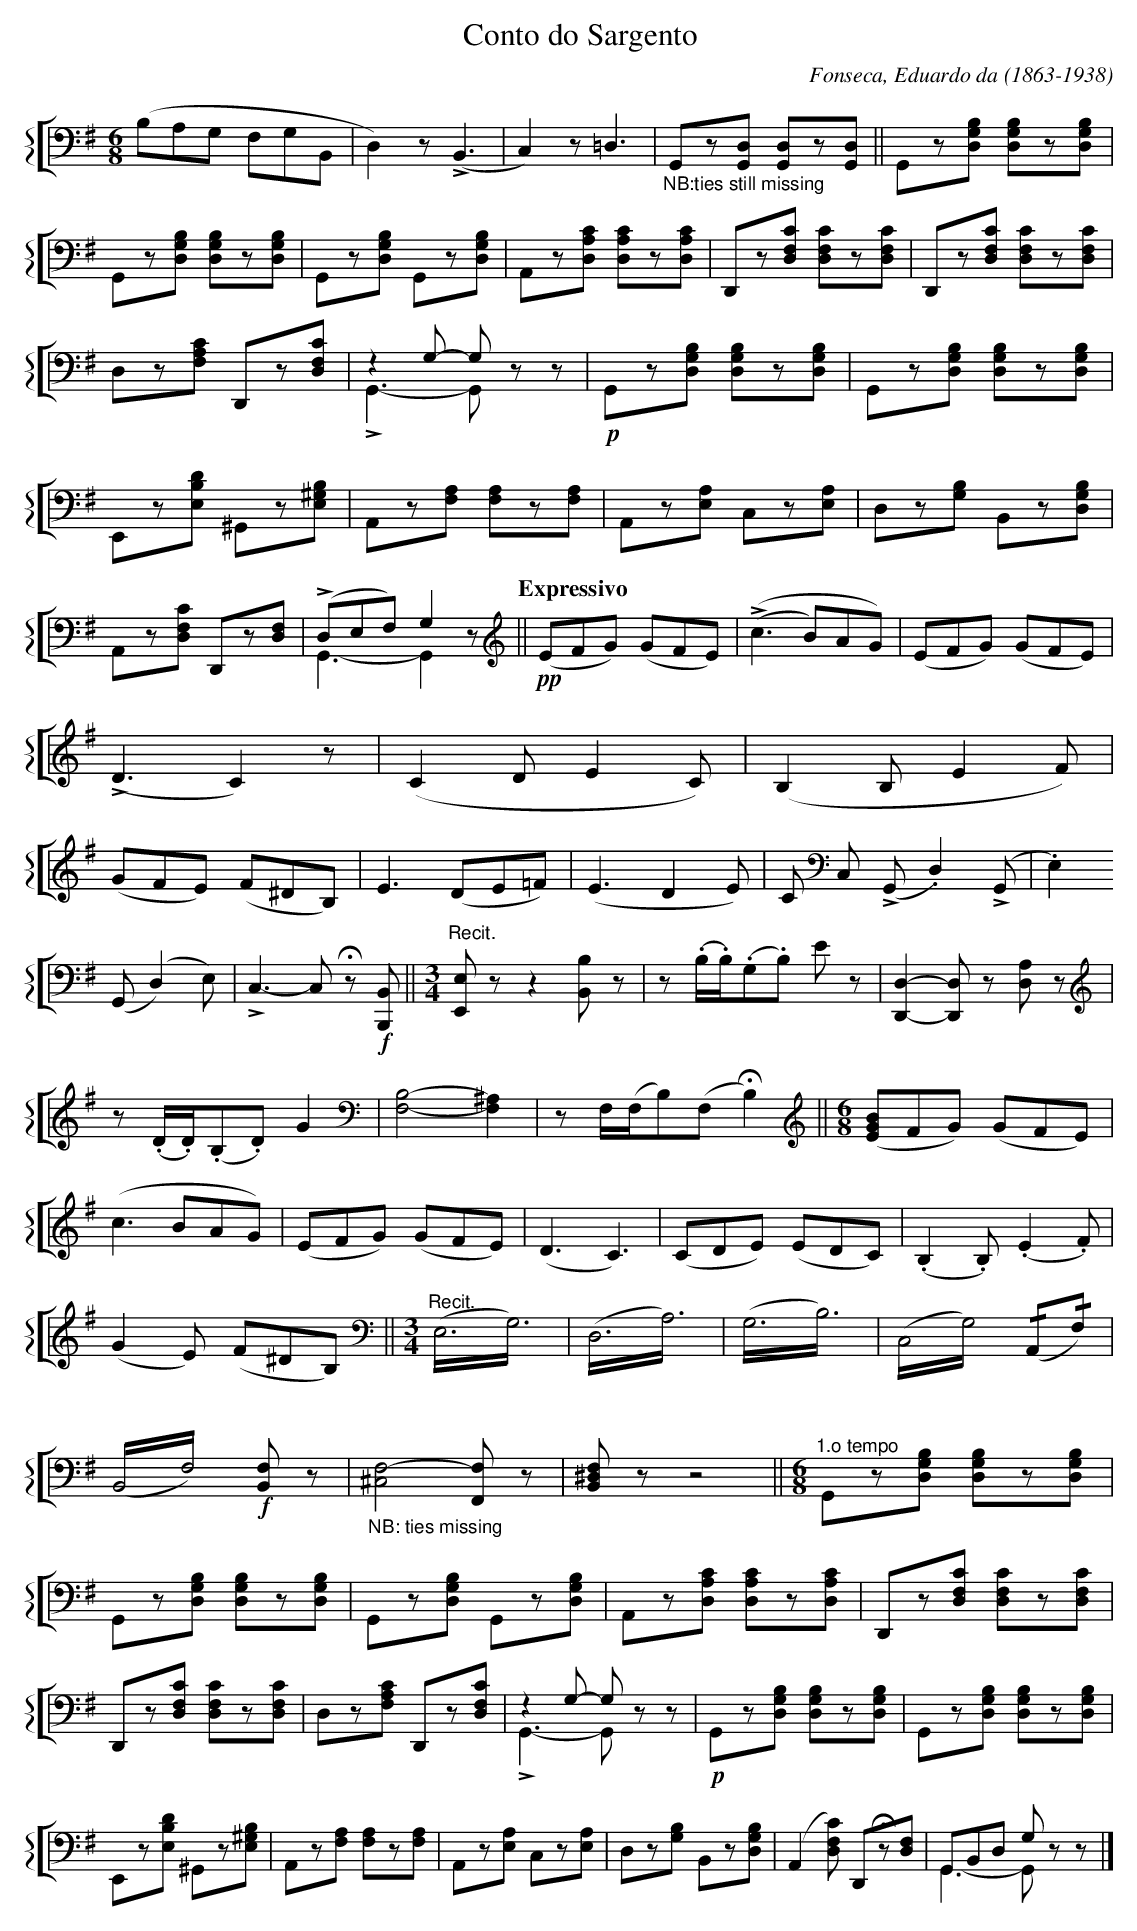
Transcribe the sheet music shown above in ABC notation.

X:1
T:Conto do Sargento
C:Fonseca, Eduardo da (1863-1938)
M:6/8
L:1/8
K:G
V: 8 clef=bass name="" sname=""
%%staves [{ 8 }]
   (B,A,G, F,G,B,, | D,2)z  (!>!B,,3|C,2)z=D,3 | "_NB:ties still missing"G,,z[D,G,,] [G,,D,]z[D,G,,] || \
   G,,z[D,G,B,] [D,G,B,]z[D,G,B,] | G,,z[D,G,B,] [D,G,B,]z[D,G,B,] | G,,z[D,G,B,]  G,,z[D,G,B,]         | \
   A,,z[D,A,C] [D,A,C]z[D,A,C]    | D,,z[D,F,C] [D,F,C]z[D,F,C]    | D,,z[D,F,C] [D,F,C]z[D,F,C]        | \
   D,z[F,A,C] D,,z[D,F,C]         | z2G,- G,xx& !>!G,,3-G,,zz      | !p! G,,z[D,G,B,] [D,G,B,]z[D,G,B,] | \
   G,,z[D,G,B,] [D,G,B,]z[D,G,B,] |  E,,z[E,B,D] ^G,,z[E,^G,B,]    | A,,z[F,A,] [F,A,]z[F,A,]           | \
   A,,z[E,A,] C,z[E,A,]           | D,z[G,B,] B,,z[D,G,B,]         | \
   A,,z[D,F,C] D,,z[D,F,] | (!>!D,E,F,) G,2z & G,,3-G,,2x || \
   [Q: "Expressivo"][K:treble] !pp!(EFG) (GFE) | (!>!(c3B)AG) | (EFG) (GFE) | (!>!D3C2)z| \
   (C2DE2C) | (B,2B,E2F) | (GFE) (F^DB,) | E3(DE=F) | (E3D2E) | \
   C [K:bass] C, (!>!G,,.D,2)(!>!G,,|.E,2) (!G,,(D,2)E,) | !>!C,3-C,!fermata!z !f! [B,,,B,,] || \
   [M:3/4]"^Recit." [E,,E,]z z2 [B,,B,]z | z(.B,/.B,/)(.G,.B,) Ez| [D,,D,]2-[D,,D,]z [D,A,]z | \
   [K:treble] z(.D/.D/)(.B,.D) G2 | [K:bass] [F,B,]4-[F,^A,]2 |zF,/(F,/B,)(F,!fermata!B,2) || \
   [M:6/8][K:treble] ([EGB]FG) (GFE) | (c3BAG)| (EFG) (GFE) | (D3C3) | (CDE) (EDC) | \
   (.B,2.B,) (.E2.F) | (G2 E) (F^DB,) || \
   [M:3/4]"^Recit." [K:bass] ([E,]3!trem2!G,3) | ([D,]3!trem2!A,3) |([G,]3!trem2!B,3) | \
   ([C,]2!trem2!G,2) (!/!A,,!/!F,) |([B,,]2!trem2!F,2) !f![B,,F,]z | \
   "_NB: ties missing" [^C,F,]4-[F,,F,]z | [B,,^D,F,]z z4 || \
   [M:6/8]"^1.o tempo" \
   G,,z[D,G,B,] [D,G,B,]z[D,G,B,] | G,,z[D,G,B,] [D,G,B,]z[D,G,B,] | G,,z[D,G,B,]  G,,z[D,G,B,]         | \
   A,,z[D,A,C] [D,A,C]z[D,A,C]    | D,,z[D,F,C] [D,F,C]z[D,F,C]    | D,,z[D,F,C] [D,F,C]z[D,F,C]        | \
   D,z[F,A,C] D,,z[D,F,C]         | z2G,- G,xx& !>!G,,3-G,,zz      | !p! G,,z[D,G,B,] [D,G,B,]z[D,G,B,] | \
   G,,z[D,G,B,] [D,G,B,]z[D,G,B,] |  E,,z[E,B,D] ^G,,z[E,^G,B,]    | A,,z[F,A,] [F,A,]z[F,A,]           | \
   A,,z[E,A,] C,z[E,A,]           | D,z[G,B,] B,,z[D,G,B,]         | (A,,2[D,F,C]) D,,!fermata!z[D,F,] | \
   G,,B,,D, G,zz & G,,3-G,,x3 |] \
